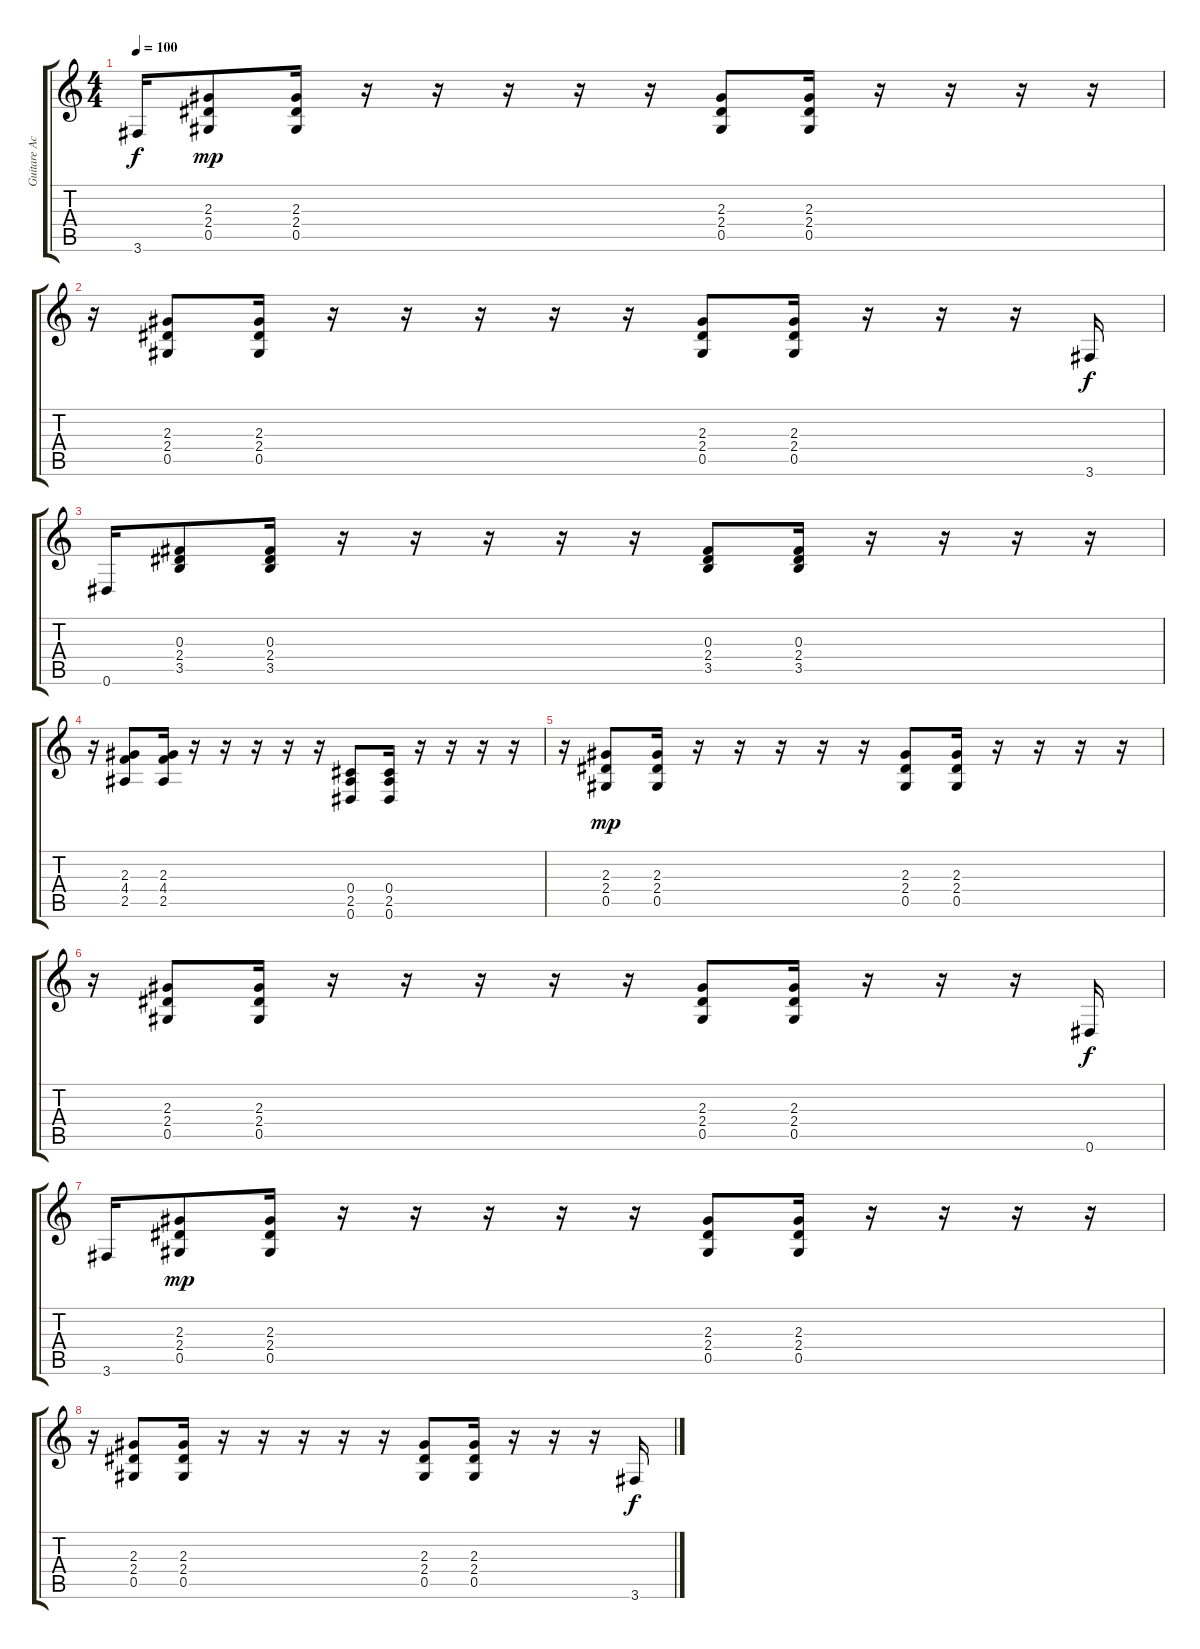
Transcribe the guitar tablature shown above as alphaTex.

\track ("Guitare Accompagnement" "Guitare Ac") {instrument overdrivenguitar}
\staff {score tabs}
\tuning (Eb4 Bb3 Gb3 Db3 Ab2 Eb2) {hide}
\ts (4 4)
\tempo 100
\clef g2
\ks c
3.6.16{dy f} (2.3 2.4 0.5).8{dy mp} (2.3 2.4 0.5).16 r.16 r.16 r.16 r.16 r.16 (2.3 2.4 0.5).8 (2.3 2.4 0.5).16 r.16 r.16 r.16 r.16 |
r.16 (2.3 2.4 0.5).8 (2.3 2.4 0.5).16 r.16 r.16 r.16 r.16 r.16 (2.3 2.4 0.5).8 (2.3 2.4 0.5).16 r.16 r.16 r.16 3.6.16{dy f} |
0.6.16 (0.3 2.4 3.5).8 (0.3 2.4 3.5).16 r.16 r.16 r.16 r.16 r.16 (0.3 2.4 3.5).8 (0.3 2.4 3.5).16 r.16 r.16 r.16 r.16 |
r.16 (2.3 4.4 2.5).8 (2.3 4.4 2.5).16 r.16 r.16 r.16 r.16 r.16 (0.4 2.5 0.6).8 (0.4 2.5 0.6).16 r.16 r.16 r.16 r.16 |
r.16{volume 16} (2.3 2.4 0.5).8{dy mp} (2.3 2.4 0.5).16 r.16 r.16 r.16 r.16 r.16 (2.3 2.4 0.5).8 (2.3 2.4 0.5).16 r.16 r.16 r.16 r.16 |
r.16 (2.3 2.4 0.5).8 (2.3 2.4 0.5).16 r.16 r.16 r.16 r.16 r.16 (2.3 2.4 0.5).8 (2.3 2.4 0.5).16 r.16 r.16 r.16 0.6.16{dy f} |
3.6.16 (2.3 2.4 0.5).8{dy mp} (2.3 2.4 0.5).16 r.16 r.16 r.16 r.16 r.16 (2.3 2.4 0.5).8 (2.3 2.4 0.5).16 r.16 r.16 r.16 r.16 |
r.16 (2.3 2.4 0.5).8 (2.3 2.4 0.5).16 r.16 r.16 r.16 r.16 r.16 (2.3 2.4 0.5).8 (2.3 2.4 0.5).16 r.16 r.16 r.16 3.6.16{dy f}
